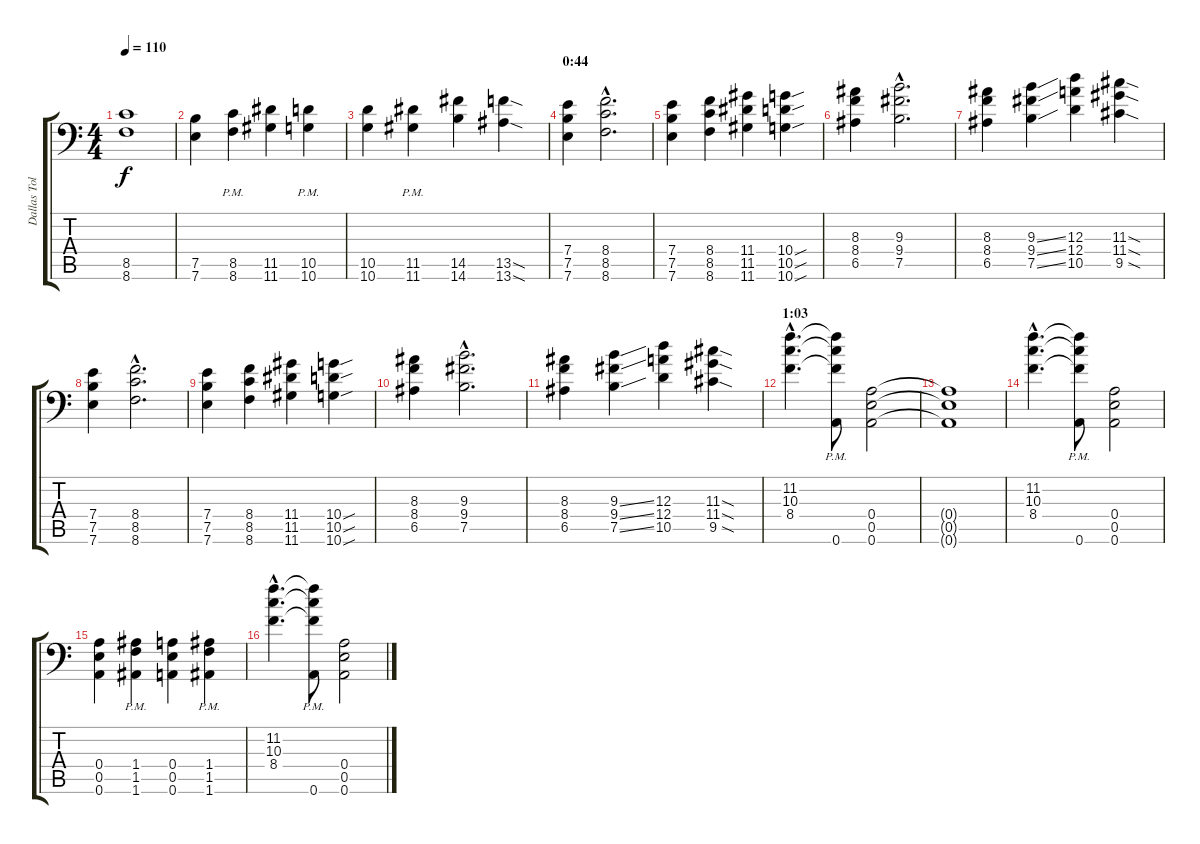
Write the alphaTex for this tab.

\track ("Dallas Toler-Wade" "Dallas Tol") {instrument distortionguitar}
\staff {score tabs}
\tuning (B3 Gb3 D3 A2 E2 A1) {hide}
\ts (4 4)
\tempo 110
\clef f4
\ks c
(8.5 8.6).1{dy f} |
(7.5 7.6).4 (8.5{pm} 8.6{pm}).4 (11.5 11.6).4 (10.5{pm} 10.6{pm}).4 |
(10.5 10.6).4 (11.5{pm} 11.6{pm}).4 (14.5 14.6).4 (13.5{sod} 13.6{sod}).4 |
\section ("" "0:44")
(7.4 7.5 7.6).4 (8.4{hac} 8.5{hac} 8.6{hac}).2{d} |
(7.4 7.5 7.6).4 (8.4 8.5 8.6).4 (11.4 11.5 11.6).4 (10.4{sou} 10.5{sou} 10.6{sou}).4 |
(8.3 8.4 6.5).4 (9.3{hac} 9.4{hac} 7.5{hac}).2{d} |
(8.3 8.4 6.5).4 (9.3{ss} 9.4{ss} 7.5{ss}).4 (12.3 12.4 10.5).4 (11.3{sod} 11.4{sod} 9.5{sod}).4 |
(7.4 7.5 7.6).4 (8.4{hac} 8.5{hac} 8.6{hac}).2{d} |
(7.4 7.5 7.6).4 (8.4 8.5 8.6).4 (11.4 11.5 11.6).4 (10.4{sou} 10.5{sou} 10.6{sou}).4 |
(8.3 8.4 6.5).4 (9.3{hac} 9.4{hac} 7.5{hac}).2{d} |
(8.3 8.4 6.5).4 (9.3{ss} 9.4{ss} 7.5{ss}).4 (12.3 12.4 10.5).4 (11.3{sod} 11.4{sod} 9.5{sod}).4 |
\section ("" "1:03")
(11.2{hac} 10.3{hac} 8.4{hac}).4{d} (11.2{t} 10.3{t} 8.4{t} 0.6{pm}).8 (0.4 0.5 0.6).2 |
(0.4{t} 0.5{t} 0.6{t}).1 |
(11.2{hac} 10.3{hac} 8.4{hac}).4{d} (11.2{t} 10.3{t} 8.4{t} 0.6{pm}).8 (0.4 0.5 0.6).2 |
(0.4 0.5 0.6).4 (1.4{pm} 1.5{pm} 1.6{pm}).4 (0.4 0.5 0.6).4 (1.4{pm} 1.5{pm} 1.6{pm}).4 |
(11.2{hac} 10.3{hac} 8.4{hac}).4{d} (11.2{t} 10.3{t} 8.4{t} 0.6{pm}).8 (0.4 0.5 0.6).2
